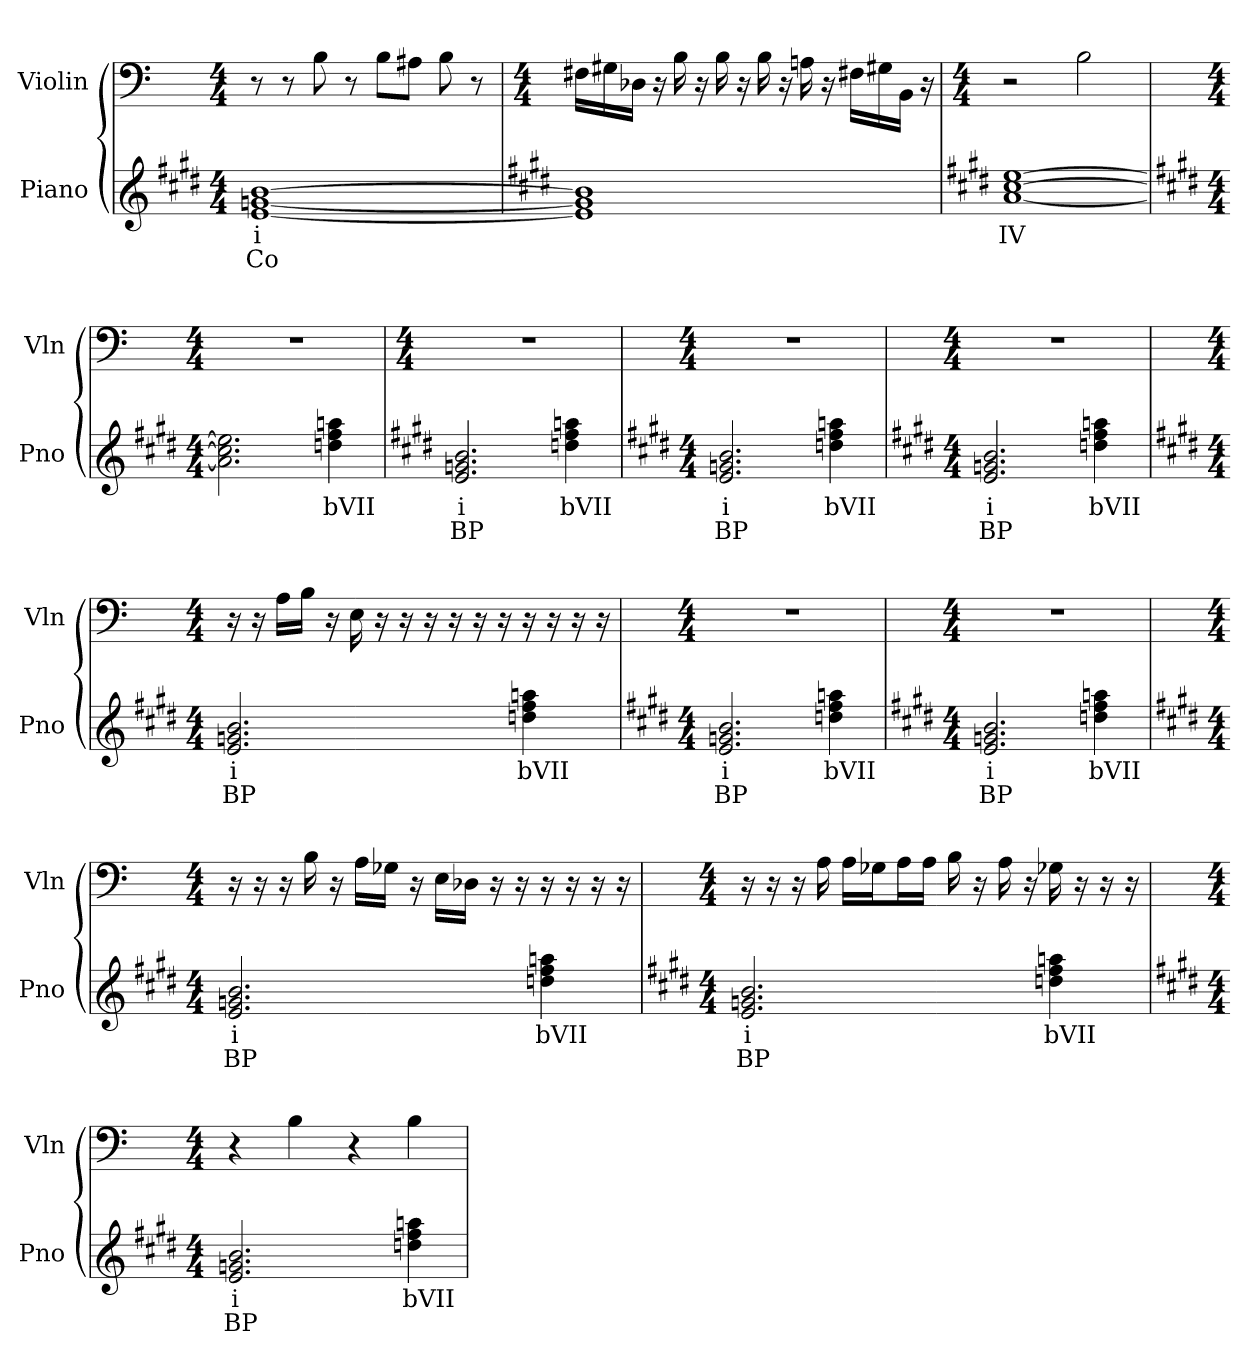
**kern	**text	**text	**kern
*part2	*part2	*part2	*part1
*staff2	*staff2	*staff2	*staff1
*I"Piano	*	*	*I"Violin
*I'Pno	*	*	*I'Vln
*k[f#c#g#d#]	*	*	*
*E:	*	*	*
*M4/4	*	*	*M4/4
=	=	=	=
[1e [1gn [1b	i	Co	8r
.	.	.	8r
.	.	.	8B
.	.	.	8r
.	.	.	8BL
.	.	.	8A#XJ
.	.	.	8B
.	.	.	8r
=	=	=	=
*k[f#c#g#d#]	*	*	*
*E:	*	*	*
*	*	*	*M4/4
1e] 1gn] 1b]	.	.	16F#XLL
.	.	.	16G#X
.	.	.	16D-XJJ
.	.	.	16r
.	.	.	16B
.	.	.	16r
.	.	.	16B
.	.	.	16r
.	.	.	16B
.	.	.	16r
.	.	.	16An
.	.	.	16r
.	.	.	16F#XLL
.	.	.	16G#X
.	.	.	16BBJJ
.	.	.	16r
=	=	=	=
*k[f#c#g#d#]	*	*	*
*E:	*	*	*
*	*	*	*M4/4
[1a [1cc# [1ee	IV	.	2r
.	.	.	2B
=	=	=	=
*k[f#c#g#d#]	*	*	*
*E:	*	*	*
*M4/4	*	*	*M4/4
2.a] 2.cc#] 2.ee]	.	.	1r
4ddn 4ff# 4aan	bVII	.	.
=	=	=	=
*k[f#c#g#d#]	*	*	*
*E:	*	*	*
*	*	*	*M4/4
2.e 2.gn 2.b	i	BP	1r
4ddn 4ff# 4aan	bVII	.	.
=	=	=	=
*k[f#c#g#d#]	*	*	*
*E:	*	*	*
*M4/4	*	*	*M4/4
2.e 2.gn 2.b	i	BP	1r
4ddn 4ff# 4aan	bVII	.	.
=	=	=	=
*k[f#c#g#d#]	*	*	*
*E:	*	*	*
*M4/4	*	*	*M4/4
2.e 2.gn 2.b	i	BP	1r
4ddn 4ff# 4aan	bVII	.	.
=	=	=	=
*k[f#c#g#d#]	*	*	*
*E:	*	*	*
*M4/4	*	*	*M4/4
2.e 2.gn 2.b	i	BP	16r
.	.	.	16r
.	.	.	16ALL
.	.	.	16BJJ
.	.	.	16r
.	.	.	16E
.	.	.	16r
.	.	.	16r
.	.	.	16r
.	.	.	16r
.	.	.	16r
.	.	.	16r
4ddn 4ff# 4aan	bVII	.	16r
.	.	.	16r
.	.	.	16r
.	.	.	16r
=	=	=	=
*k[f#c#g#d#]	*	*	*
*E:	*	*	*
*M4/4	*	*	*M4/4
2.e 2.gn 2.b	i	BP	1r
4ddn 4ff# 4aan	bVII	.	.
=	=	=	=
*k[f#c#g#d#]	*	*	*
*E:	*	*	*
*M4/4	*	*	*M4/4
2.e 2.gn 2.b	i	BP	1r
4ddn 4ff# 4aan	bVII	.	.
=	=	=	=
*k[f#c#g#d#]	*	*	*
*E:	*	*	*
*M4/4	*	*	*M4/4
2.e 2.gn 2.b	i	BP	16r
.	.	.	16r
.	.	.	16r
.	.	.	16B
.	.	.	16r
.	.	.	16ALL
.	.	.	16G-XJJ
.	.	.	16r
.	.	.	16ELL
.	.	.	16D-XJJ
.	.	.	16r
.	.	.	16r
4ddn 4ff# 4aan	bVII	.	16r
.	.	.	16r
.	.	.	16r
.	.	.	16r
=	=	=	=
*k[f#c#g#d#]	*	*	*
*E:	*	*	*
*M4/4	*	*	*M4/4
2.e 2.gn 2.b	i	BP	16r
.	.	.	16r
.	.	.	16r
.	.	.	16A
.	.	.	16ALL
.	.	.	16G-XJ
.	.	.	16AL
.	.	.	16AJJ
.	.	.	16B
.	.	.	16r
.	.	.	16A
.	.	.	16r
4ddn 4ff# 4aan	bVII	.	16G-X
.	.	.	16r
.	.	.	16r
.	.	.	16r
=	=	=	=
*k[f#c#g#d#]	*	*	*
*E:	*	*	*
*M4/4	*	*	*M4/4
2.e 2.gn 2.b	i	BP	4r
.	.	.	4B
.	.	.	4r
4ddn 4ff# 4aan	bVII	.	4B
=	=	=	=
*-	*-	*-	*-
